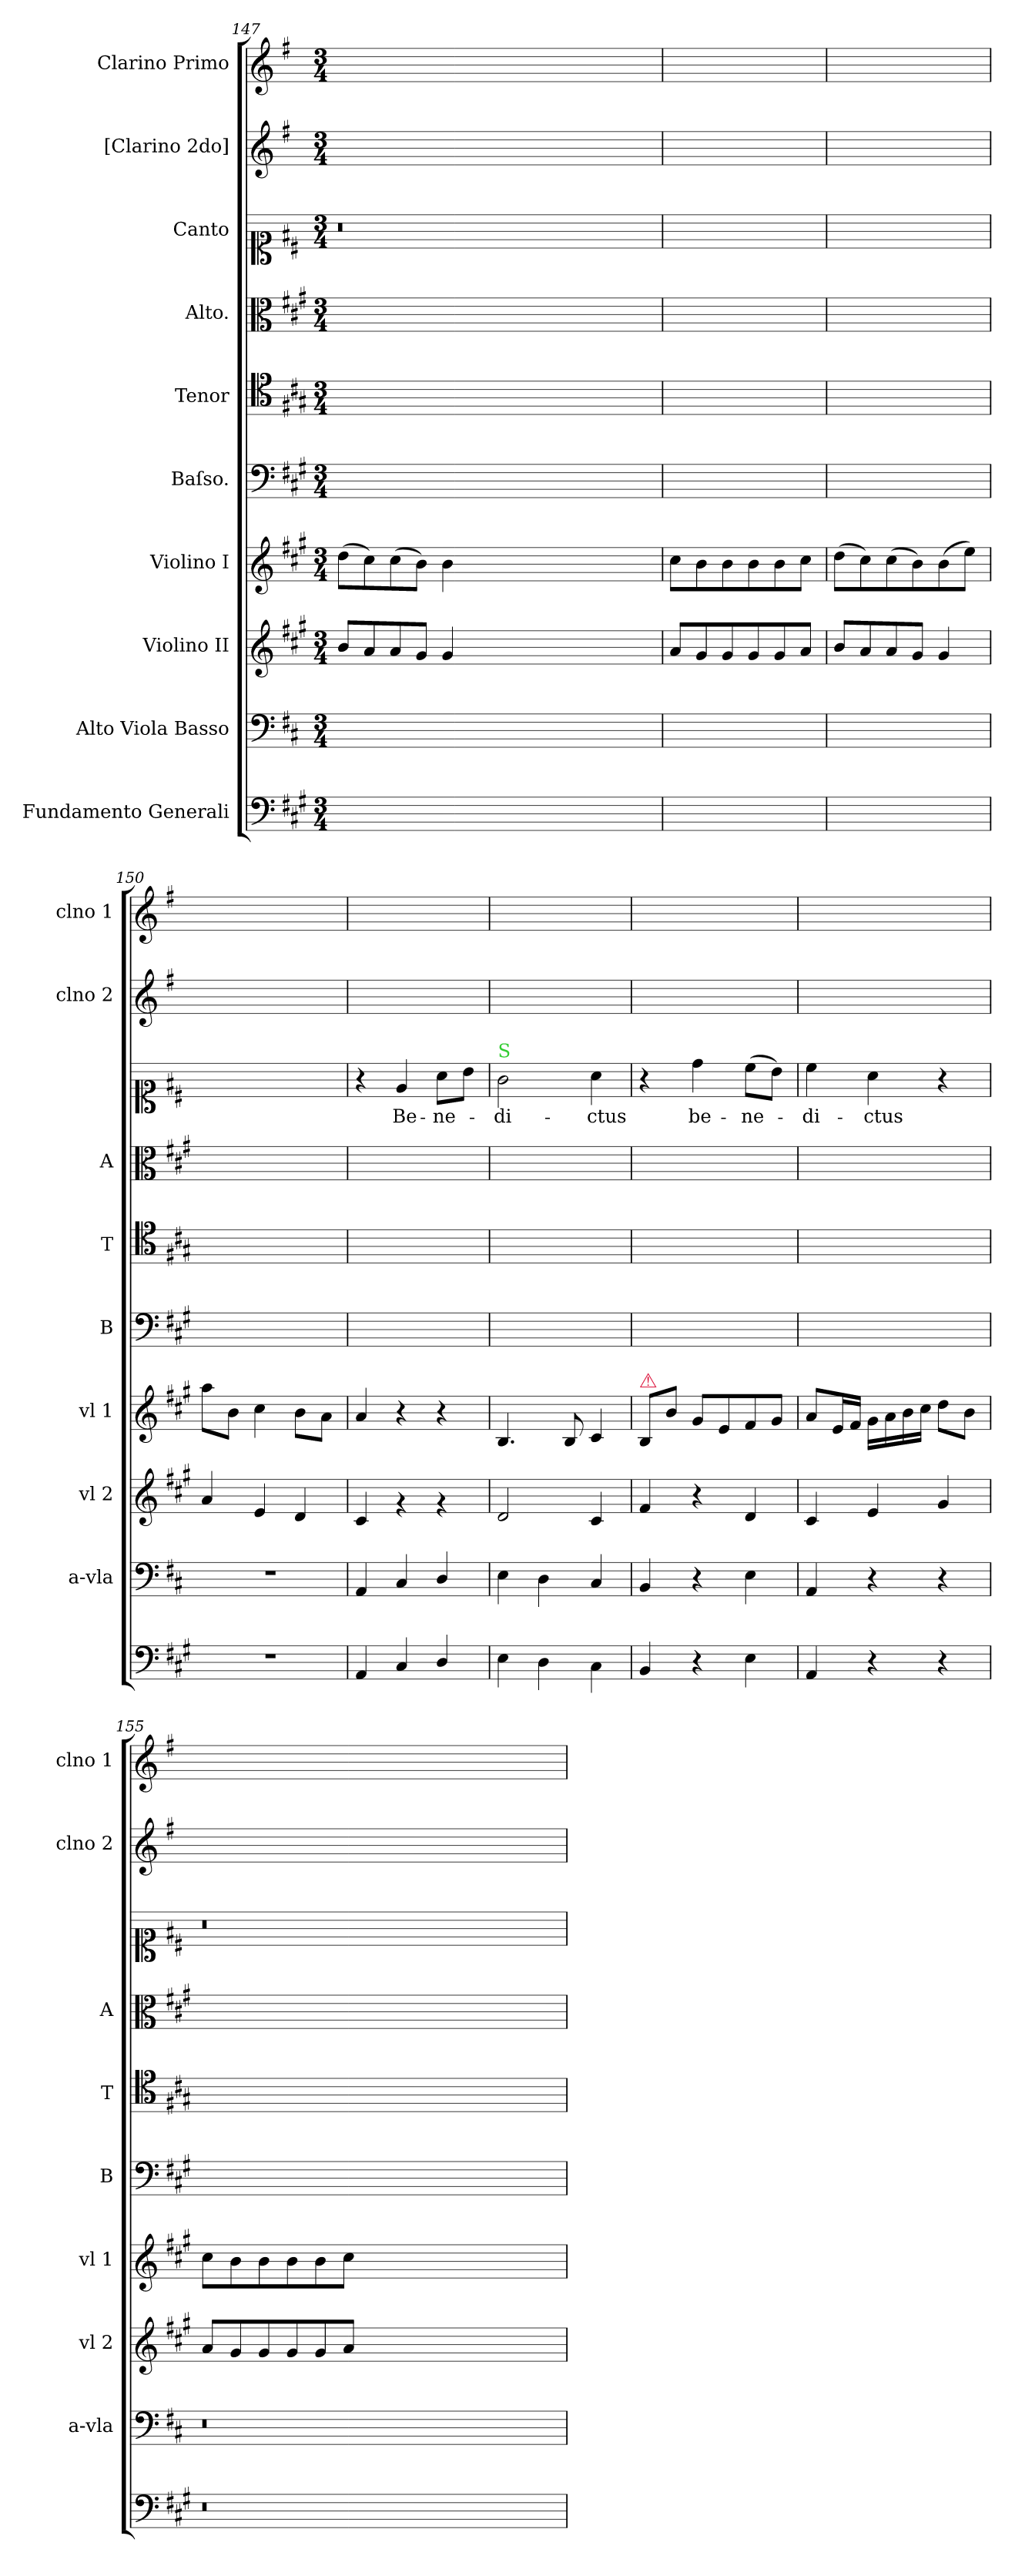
**kern	**kern	**kern	**kern	**kern	**kern	**kern	**kern	**text	**kern	**kern
*part10	*part9	*part8	*part7	*part6	*part5	*part4	*part3	*part3	*part2	*part1
*staff10	*staff9	*staff8	*staff7	*staff6	*staff5	*staff4	*staff3	*staff3	*staff2	*staff1
*I"Fundamento Generali	*I"Alto Viola Basso	*I"Violino II	*I"Violino I	*I"Baſso.	*I"Tenor	*I"Alto.	*I"Canto	*	*I"[Clarino 2do]	*I"Clarino Primo
*	*I'a-vla	*I'vl 2	*I'vl 1	*I'B	*I'T	*I'A	*	*	*I'clno 2	*I'clno 1
*clefF4	*clefF4	*clefG2	*clefG2	*clefF4	*clefC4	*clefC3	*clefC1	*	*clefG2	*clefG2
*	*	*	*	*	*	*	*	*	*ITrd-1c-2	*ITrd-1c-2
*k[f#c#g#]	*k[f#c#]	*k[f#c#g#]	*k[f#c#g#]	*k[f#c#g#]	*k[f#c#g#]	*k[f#c#g#]	*k[f#c#]	*	*k[f#c#g#]	*k[f#c#g#]
*M3/4	*M3/4	*M3/4	*M3/4	*M3/4	*M3/4	*M3/4	*M3/4	*	*M3/4	*M3/4
=147	=147	=147	=147	=147	=147	=147	=147	=147	=147	=147
0.ryy	0.ryy	8b/L	(8dd\L	2.ryy	2.ryy	2.ryy	0.r	.	2.ryy	2.ryy
.	.	8a/	8cc#\)	.	.	.	.	.	.	.
.	.	8a/	(8cc#\	.	.	.	.	.	.	.
.	.	8g#/J	8b\J)	.	.	.	.	.	.	.
.	.	4g#/	4b\	.	.	.	.	.	.	.
.	.	0ryy	0ryy	0ryy	0ryy	0ryy	.	.	0ryy	0ryy
.	.	4ryy	4ryy	4ryy	4ryy	4ryy	.	.	4ryy	4ryy
=148	=148	=148	=148	=148	=148	=148	=148	=148	=148	=148
2.ryy	2.ryy	8a/L	8cc#\L	2.ryy	2.ryy	2.ryy	2.ryy	.	2.ryy	2.ryy
.	.	8g#/	8b\	.	.	.	.	.	.	.
.	.	8g#/	8b\	.	.	.	.	.	.	.
.	.	8g#/	8b\	.	.	.	.	.	.	.
.	.	8g#/	8b\	.	.	.	.	.	.	.
.	.	8a/J	8cc#\J	.	.	.	.	.	.	.
=149	=149	=149	=149	=149	=149	=149	=149	=149	=149	=149
2.ryy	2.ryy	8b/L	(8dd\L	2.ryy	2.ryy	2.ryy	2.ryy	.	2.ryy	2.ryy
.	.	8a/	8cc#\)	.	.	.	.	.	.	.
.	.	8a/	(8cc#\	.	.	.	.	.	.	.
.	.	8g#/J	8b\)	.	.	.	.	.	.	.
.	.	4g#/	(8b\	.	.	.	.	.	.	.
.	.	.	8ee\J)	.	.	.	.	.	.	.
=150	=150	=150	=150	=150	=150	=150	=150	=150	=150	=150
2.r	2.r	4a/	8aa\L	2.ryy	2.ryy	2.ryy	2.ryy	.	2.ryy	2.ryy
.	.	.	8b\J	.	.	.	.	.	.	.
.	.	4e/	4cc#\	.	.	.	.	.	.	.
.	.	4d/	8b\L	.	.	.	.	.	.	.
.	.	.	8a\J	.	.	.	.	.	.	.
=151	=151	=151	=151	=151	=151	=151	=151	=151	=151	=151
4AA/	4AA/	4c#/	4a/	2.ryy	2.ryy	2.ryy	4r	.	2.ryy	2.ryy
4C#/	4C#/	4rg	4r	.	.	.	4e/	Be-	.	.
4D/	4D/	4rg	4r	.	.	.	8a\L	-ne-	.	.
.	.	.	.	.	.	.	8b\J	.	.	.
=152	=152	=152	=152	=152	=152	=152	=152	=152	=152	=152
!	!	!	!	!	!	!	!LO:TX:a:color=limegreen:t=S	!	!	!
4E\	4E\	2d/	4.B/	2.ryy	2.ryy	2.ryy	2g\	-di-	2.ryy	2.ryy
4D\	4D\	.	.	.	.	.	.	.	.	.
.	.	.	8B/	.	.	.	.	.	.	.
4C#\	4C#/	4c#/	4c#/	.	.	.	4a\	-ctus	.	.
=153	=153	=153	=153	=153	=153	=153	=153	=153	=153	=153
!	!	!	!LO:TX:a:color=crimson:t=⚠	!	!	!	!	!	!	!
4BB/	4BB/	4f#/	8B/L	2.ryy	2.ryy	2.ryy	4r	.	2.ryy	2.ryy
.	.	.	8b\J	.	.	.	.	.	.	.
4r	4r	4r	8g#/L	.	.	.	4dd\	be-	.	.
.	.	.	8e/	.	.	.	.	.	.	.
4E\	4E\	4d/	8f#/	.	.	.	(8cc#\L	-ne-	.	.
.	.	.	8g#/J	.	.	.	8b\J)	.	.	.
=154	=154	=154	=154	=154	=154	=154	=154	=154	=154	=154
4AA/	4AA/	4c#/	8a/L	2.ryy	2.ryy	2.ryy	4cc#\	-di-	2.ryy	2.ryy
.	.	.	16e/L	.	.	.	.	.	.	.
.	.	.	16f#/JJ	.	.	.	.	.	.	.
4r	4r	4e/	16g#\LL	.	.	.	4a\	-ctus	.	.
.	.	.	16a\	.	.	.	.	.	.	.
.	.	.	16b\	.	.	.	.	.	.	.
.	.	.	16cc#\JJ	.	.	.	.	.	.	.
4r	4r	4g#/	8dd\L	.	.	.	4r	.	.	.
.	.	.	8b\J	.	.	.	.	.	.	.
=155	=155	=155	=155	=155	=155	=155	=155	=155	=155	=155
0.r	0.r	8a/L	8cc#\L	2.ryy	2.ryy	2.ryy	0.r	.	2.ryy	2.ryy
.	.	8g#/	8b\	.	.	.	.	.	.	.
.	.	8g#/	8b\	.	.	.	.	.	.	.
.	.	8g#/	8b\	.	.	.	.	.	.	.
.	.	8g#/	8b\	.	.	.	.	.	.	.
.	.	8a/J	8cc#\J	.	.	.	.	.	.	.
.	.	0ryy	0ryy	0ryy	0ryy	0ryy	.	.	0ryy	0ryy
.	.	4ryy	4ryy	4ryy	4ryy	4ryy	.	.	4ryy	4ryy
=	=	=	=	=	=	=	=	=	=	=
*-	*-	*-	*-	*-	*-	*-	*-	*-	*-	*-
